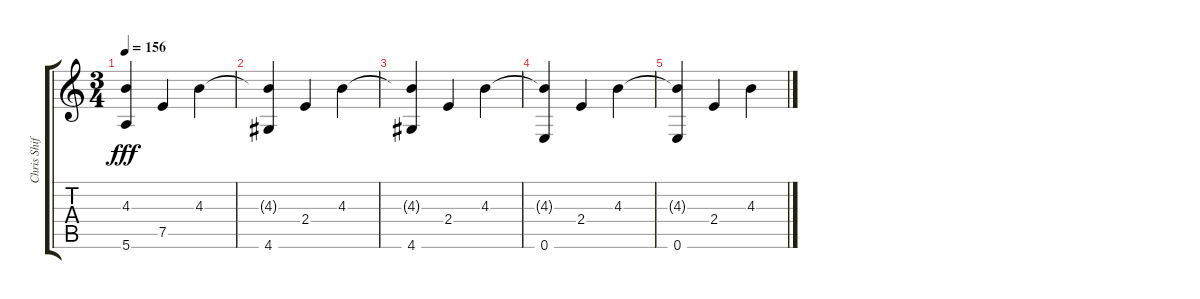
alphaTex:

\track ("Chris Shifflet" "Chris Shif") {instrument distortionguitar}
\staff {score tabs}
\tuning (E4 B3 G3 D3 A2 E2) {hide}
\ts (3 4)
\tempo 156
\clef g2
\ks c
(4.3{t} 5.6).4{dy fff} 7.5.4 4.3.4 |
(4.3{t} 4.6).4 2.4.4 4.3.4 |
(4.3{t} 4.6).4 2.4.4 4.3.4 |
(4.3{t} 0.6).4 2.4.4 4.3.4 |
(4.3{t} 0.6).4 2.4.4 4.3.4
